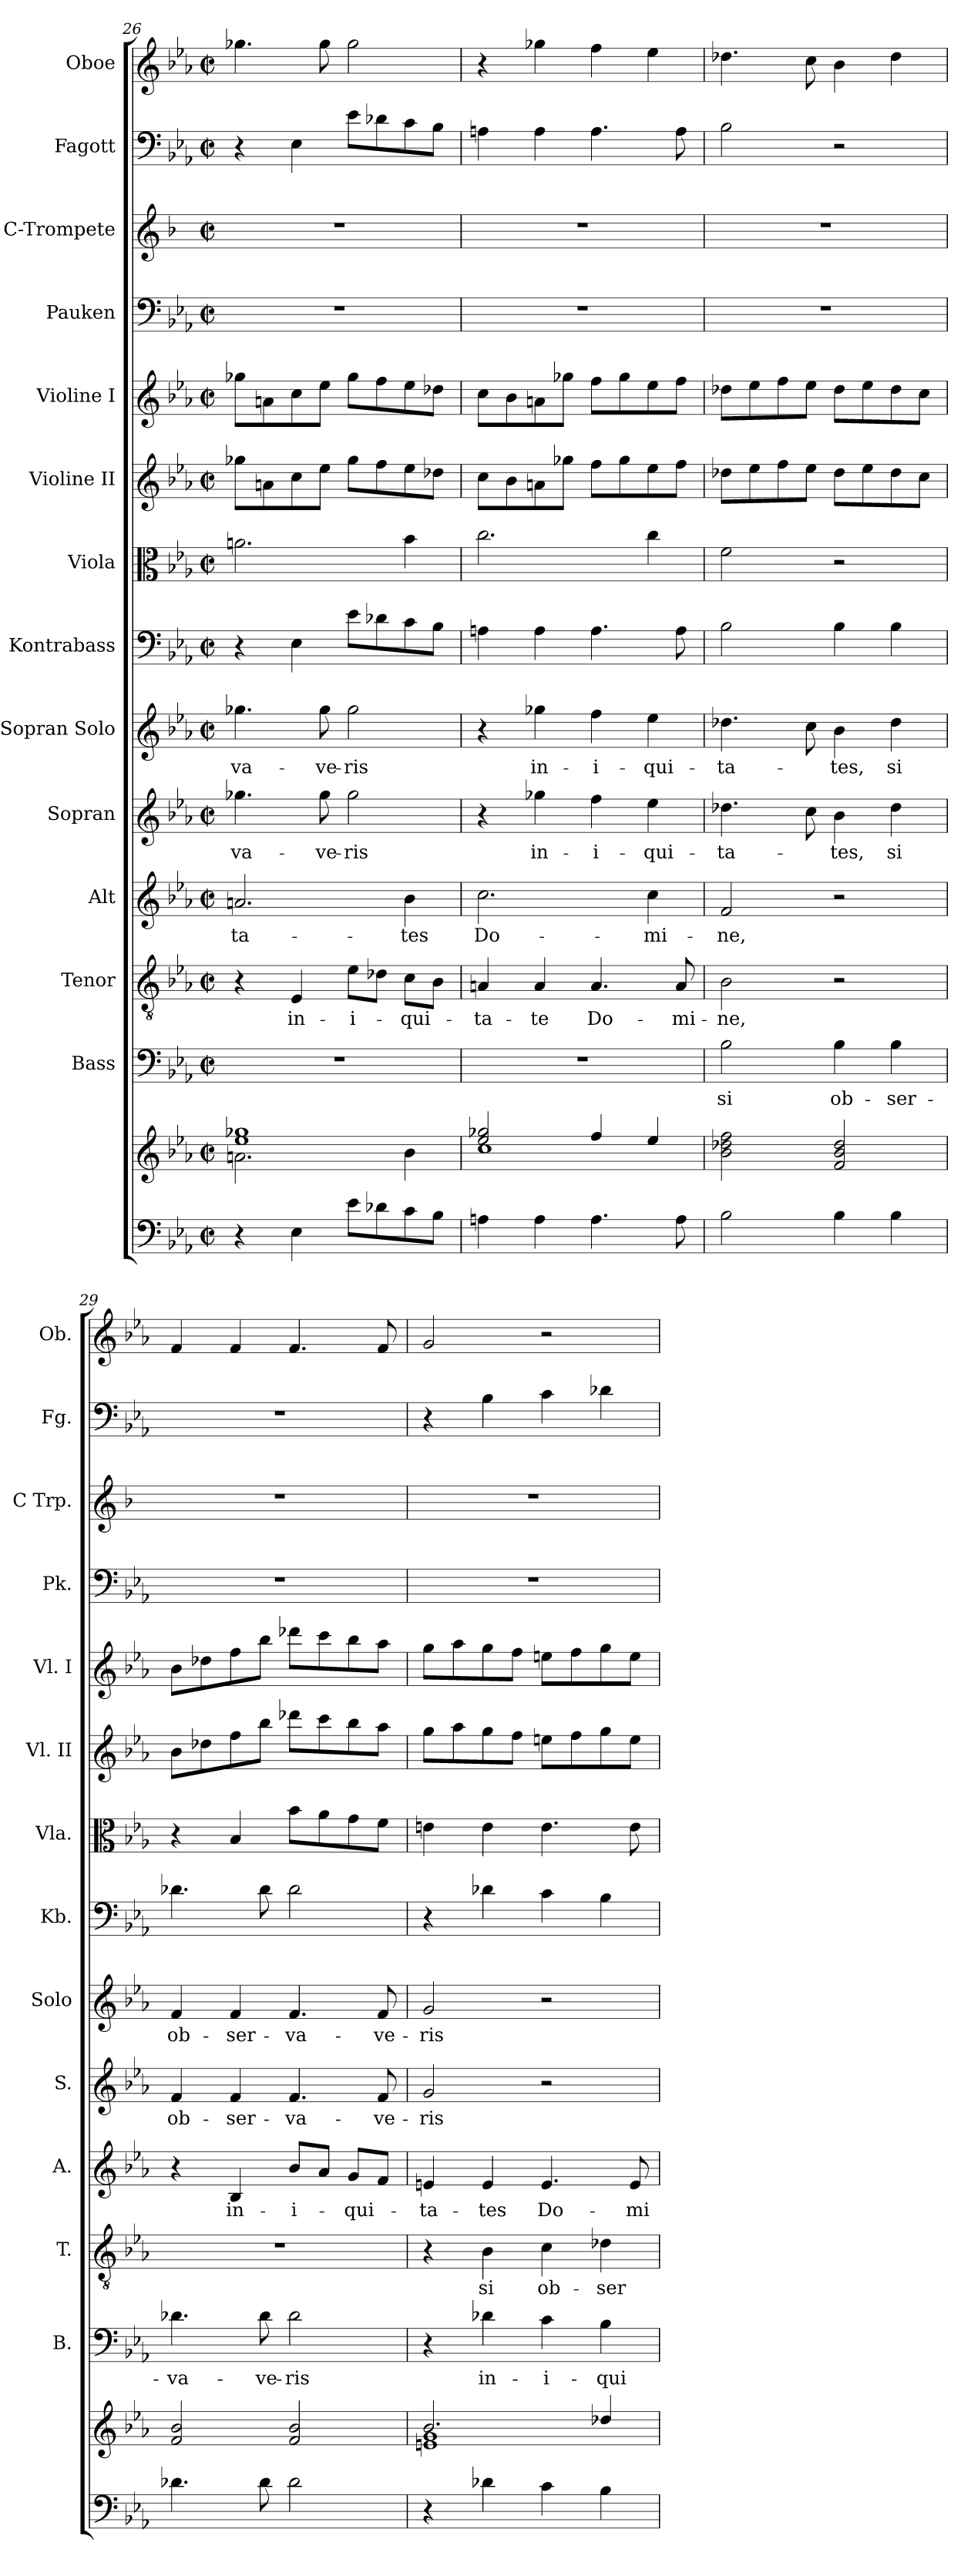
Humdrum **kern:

**kern	**kern	**kern	**text	**kern	**text	**kern	**text	**kern	**text	**kern	**text	**kern	**kern	**kern	**kern	**kern	**kern	**kern	**kern
*part14	*part14	*part13	*part13	*part12	*part12	*part11	*part11	*part10	*part10	*part9	*part9	*part8	*part7	*part6	*part5	*part4	*part3	*part2	*part1
*staff15	*staff14	*staff13	*staff13	*staff12	*staff12	*staff11	*staff11	*staff10	*staff10	*staff9	*staff9	*staff8	*staff7	*staff6	*staff5	*staff4	*staff3	*staff2	*staff1
*	*	*I"Bass	*	*I"Tenor	*	*I"Alt	*	*I"Sopran	*	*I"Sopran Solo	*	*I"Kontrabass	*I"Viola	*I"Violine II	*I"Violine I	*I"Pauken	*I"C-Trompete	*I"Fagott	*I"Oboe
*	*	*I'B.	*	*I'T.	*	*I'A.	*	*I'S.	*	*I'Solo	*	*I'Kb.	*I'Vla.	*I'Vl. II	*I'Vl. I	*I'Pk.	*I'C Trp.	*I'Fg.	*I'Ob.
!!LO:PB:g=z
*clefF4	*clefG2	*clefF4	*	*clefGv2	*	*clefG2	*	*clefG2	*	*clefG2	*	*clefF4	*clefC3	*clefG2	*clefG2	*clefF4	*clefG2	*clefF4	*clefG2
*	*	*	*	*	*	*	*	*	*	*	*	*ITrd7c12	*	*	*	*	*ITrd1c2	*	*
*k[b-e-a-]	*k[b-e-a-]	*k[b-e-a-]	*	*k[b-e-a-]	*	*k[b-e-a-]	*	*k[b-e-a-]	*	*k[b-e-a-]	*	*k[b-e-a-]	*k[b-e-a-]	*k[b-e-a-]	*k[b-e-a-]	*k[b-e-a-]	*k[b-e-a-]	*k[b-e-a-]	*k[b-e-a-]
*E-:	*E-:	*E-:	*	*E-:	*	*E-:	*	*E-:	*	*E-:	*	*E-:	*E-:	*E-:	*E-:	*E-:	*E-:	*E-:	*E-:
*M2/2	*M2/2	*M2/2	*	*M2/2	*	*M2/2	*	*M2/2	*	*M2/2	*	*M2/2	*M2/2	*M2/2	*M2/2	*M2/2	*M2/2	*M2/2	*M2/2
*met(c|)	*met(c|)	*met(c|)	*	*met(c|)	*	*met(c|)	*	*met(c|)	*	*met(c|)	*	*met(c|)	*met(c|)	*met(c|)	*met(c|)	*met(c|)	*met(c|)	*met(c|)	*met(c|)
=26	=26	=26	=26	=26	=26	=26	=26	=26	=26	=26	=26	=26	=26	=26	=26	=26	=26	=26	=26
*	*^	*	*	*	*	*	*	*	*	*	*	*	*	*	*	*	*	*	*
!	!	!	!	!	!	!	!	!LO:LY:b	!	!LO:LY:b	!	!LO:LY:b	!	!	!	!	!	!	!	!
4r	1ee- 1gg-X	2.an\	1r	.	4r	.	2.an/	-ta-	4.gg-X\	-va-	4.gg-X\	-va-	4r	2.an\	8gg-X\L	8gg-X\L	1r	1r	4r	4.gg-X\
.	.	.	.	.	.	.	.	.	.	.	.	.	.	.	8an\	8an\	.	.	.	.
!	!	!	!	!	!	!LO:LY:b	!	!	!	!	!	!	!	!	!	!	!	!	!	!
4E-\	.	.	.	.	4E-/	in-	.	.	.	.	.	.	4EE-\	.	8cc\	8cc\	.	.	4E-\	.
!	!	!	!	!	!	!	!	!	!	!LO:LY:b	!	!LO:LY:b	!	!	!	!	!	!	!	!
.	.	.	.	.	.	.	.	.	8gg-\	-ve-	8gg-\	-ve-	.	.	8ee-\J	8ee-\J	.	.	.	8gg-\
!	!	!	!	!	!	!LO:LY:b	!	!	!	!LO:LY:b	!	!LO:LY:b	!	!	!	!	!	!	!	!
8e-\L	.	.	.	.	8e-\L	-i-	.	.	2gg-\	-ris	2gg-\	-ris	8E-\L	.	8gg-\L	8gg-\L	.	.	8e-\L	2gg-\
8d-X\	.	.	.	.	8d-X\J	.	.	.	.	.	.	.	8D-X\	.	8ff\	8ff\	.	.	8d-X\	.
!	!	!	!	!	!	!LO:LY:b	!	!LO:LY:b	!	!	!	!	!	!	!	!	!	!	!	!
8c\	.	4b-\	.	.	8c\L	-qui-	4b-\	-tes	.	.	.	.	8C\	4b-\	8ee-\	8ee-\	.	.	8c\	.
8B-\J	.	.	.	.	8B-\J	.	.	.	.	.	.	.	8BB-\J	.	8dd-X\J	8dd-X\J	.	.	8B-\J	.
=27	=27	=27	=27	=27	=27	=27	=27	=27	=27	=27	=27	=27	=27	=27	=27	=27	=27	=27	=27	=27
!	!	!	!	!	!	!LO:LY:b	!	!LO:LY:b	!	!	!	!	!	!	!	!	!	!	!	!
4An\	2ee-/ 2gg-X/	1cc	1r	.	4An/	-ta-	2.cc\	Do-	4r	.	4r	.	4AAn\	2.cc\	8cc\L	8cc\L	1r	1r	4An\	4r
.	.	.	.	.	.	.	.	.	.	.	.	.	.	.	8b-\	8b-\	.	.	.	.
!	!	!	!	!	!	!LO:LY:b	!	!	!	!LO:LY:b	!	!LO:LY:b	!	!	!	!	!	!	!	!
4A\	.	.	.	.	4A/	-te	.	.	4gg-X\	in-	4gg-X\	in-	4AA\	.	8an\	8an\	.	.	4A\	4gg-X\
.	.	.	.	.	.	.	.	.	.	.	.	.	.	.	8gg-X\J	8gg-X\J	.	.	.	.
!	!	!	!	!	!	!LO:LY:b	!	!	!	!LO:LY:b	!	!LO:LY:b	!	!	!	!	!	!	!	!
4.A\	4ff/	.	.	.	4.A/	Do-	.	.	4ff\	-i-	4ff\	-i-	4.AA\	.	8ff\L	8ff\L	.	.	4.A\	4ff\
.	.	.	.	.	.	.	.	.	.	.	.	.	.	.	8gg-\	8gg-\	.	.	.	.
!	!	!	!	!	!	!	!	!LO:LY:b	!	!LO:LY:b	!	!LO:LY:b	!	!	!	!	!	!	!	!
.	4ee-/	.	.	.	.	.	4cc\	-mi-	4ee-\	-qui-	4ee-\	-qui-	.	4cc\	8ee-\	8ee-\	.	.	.	4ee-\
!	!	!	!	!	!	!LO:LY:b	!	!	!	!	!	!	!	!	!	!	!	!	!	!
8A\	.	.	.	.	8A/	-mi-	.	.	.	.	.	.	8AA\	.	8ff\J	8ff\J	.	.	8A\	.
*	*v	*v	*	*	*	*	*	*	*	*	*	*	*	*	*	*	*	*	*	*
=28	=28	=28	=28	=28	=28	=28	=28	=28	=28	=28	=28	=28	=28	=28	=28	=28	=28	=28	=28
!	!	!	!LO:LY:b	!	!LO:LY:b	!	!LO:LY:b	!	!LO:LY:b	!	!LO:LY:b	!	!	!	!	!	!	!	!
2B-\	2b-\ 2dd-X\ 2ff\	2B-\	si	2B-\	-ne,	2f/	-ne,	4.dd-X\	-ta-	4.dd-X\	-ta-	2BB-\	2f\	8dd-X\L	8dd-X\L	1r	1r	2B-\	4.dd-X\
.	.	.	.	.	.	.	.	.	.	.	.	.	.	8ee-\	8ee-\	.	.	.	.
.	.	.	.	.	.	.	.	.	.	.	.	.	.	8ff\	8ff\	.	.	.	.
.	.	.	.	.	.	.	.	8cc\	.	8cc\	.	.	.	8ee-\J	8ee-\J	.	.	.	8cc\
!	!	!	!LO:LY:b	!	!	!	!	!	!LO:LY:b	!	!LO:LY:b	!	!	!	!	!	!	!	!
4B-\	2f/ 2b-/ 2dd-/	4B-\	ob-	2r	.	2r	.	4b-\	-tes,	4b-\	-tes,	4BB-\	2r	8dd-\L	8dd-\L	.	.	2r	4b-\
.	.	.	.	.	.	.	.	.	.	.	.	.	.	8ee-\	8ee-\	.	.	.	.
!	!	!	!LO:LY:b	!	!	!	!	!	!LO:LY:b	!	!LO:LY:b	!	!	!	!	!	!	!	!
4B-\	.	4B-\	-ser-	.	.	.	.	4dd-\	si	4dd-\	si	4BB-\	.	8dd-\	8dd-\	.	.	.	4dd-\
.	.	.	.	.	.	.	.	.	.	.	.	.	.	8cc\J	8cc\J	.	.	.	.
=29	=29	=29	=29	=29	=29	=29	=29	=29	=29	=29	=29	=29	=29	=29	=29	=29	=29	=29	=29
!	!	!	!LO:LY:b	!	!	!	!	!	!LO:LY:b	!	!LO:LY:b	!	!	!	!	!	!	!	!
4.d-X\	2f/ 2b-/	4.d-X\	-va-	1r	.	4r	.	4f/	ob-	4f/	ob-	4.D-X\	4r	8b-\L	8b-\L	1r	1r	1r	4f/
.	.	.	.	.	.	.	.	.	.	.	.	.	.	8dd-X\	8dd-X\	.	.	.	.
!	!	!	!	!	!	!	!LO:LY:b	!	!LO:LY:b	!	!LO:LY:b	!	!	!	!	!	!	!	!
.	.	.	.	.	.	4B-/	in-	4f/	-ser-	4f/	-ser-	.	4B-/	8ff\	8ff\	.	.	.	4f/
!	!	!	!LO:LY:b	!	!	!	!	!	!	!	!	!	!	!	!	!	!	!	!
8d-\	.	8d-\	-ve-	.	.	.	.	.	.	.	.	8D-\	.	8bb-\J	8bb-\J	.	.	.	.
!	!	!	!LO:LY:b	!	!	!	!LO:LY:b	!	!LO:LY:b	!	!LO:LY:b	!	!	!	!	!	!	!	!
2d-\	2f/ 2b-/	2d-\	-ris	.	.	8b-/L	-i-	4.f/	-va-	4.f/	-va-	2D-\	8b-\L	8ddd-X\L	8ddd-X\L	.	.	.	4.f/
.	.	.	.	.	.	8a-/J	.	.	.	.	.	.	8a-\	8ccc\	8ccc\	.	.	.	.
!	!	!	!	!	!	!	!LO:LY:b	!	!	!	!	!	!	!	!	!	!	!	!
.	.	.	.	.	.	8g/L	-qui-	.	.	.	.	.	8g\	8bb-\	8bb-\	.	.	.	.
!	!	!	!	!	!	!	!	!	!LO:LY:b	!	!LO:LY:b	!	!	!	!	!	!	!	!
.	.	.	.	.	.	8f/J	.	8f/	-ve-	8f/	-ve-	.	8f\J	8aa-\J	8aa-\J	.	.	.	8f/
=30	=30	=30	=30	=30	=30	=30	=30	=30	=30	=30	=30	=30	=30	=30	=30	=30	=30	=30	=30
*	*^	*	*	*	*	*	*	*	*	*	*	*	*	*	*	*	*	*	*
!	!	!	!	!	!	!	!	!LO:LY:b	!	!LO:LY:b	!	!LO:LY:b	!	!	!	!	!	!	!	!
4r	2.b-/	1en 1g	4r	.	4r	.	4en/	-ta-	2g/	-ris	2g/	-ris	4r	4en\	8gg\L	8gg\L	1r	1r	4r	2g/
.	.	.	.	.	.	.	.	.	.	.	.	.	.	.	8aa-\	8aa-\	.	.	.	.
!	!	!	!	!LO:LY:b	!	!LO:LY:b	!	!LO:LY:b	!	!	!	!	!	!	!	!	!	!	!	!
4d-X\	.	.	4d-X\	in-	4B-\	si	4e/	-tes	.	.	.	.	4D-X\	4e\	8gg\	8gg\	.	.	4B-\	.
.	.	.	.	.	.	.	.	.	.	.	.	.	.	.	8ff\J	8ff\J	.	.	.	.
!	!	!	!	!LO:LY:b	!	!LO:LY:b	!	!LO:LY:b	!	!	!	!	!	!	!	!	!	!	!	!
4c\	.	.	4c\	-i-	4c\	ob-	4.e/	Do-	2r	.	2r	.	4C\	4.e\	8een\L	8een\L	.	.	4c\	2r
.	.	.	.	.	.	.	.	.	.	.	.	.	.	.	8ff\	8ff\	.	.	.	.
!	!	!	!	!LO:LY:b	!	!LO:LY:b	!	!	!	!	!	!	!	!	!	!	!	!	!	!
4B-\	4dd-X/	.	4B-\	-qui-	4d-X\	-ser-	.	.	.	.	.	.	4BB-\	.	8gg\	8gg\	.	.	4d-X\	.
!	!	!	!	!	!	!	!	!LO:LY:b	!	!	!	!	!	!	!	!	!	!	!	!
.	.	.	.	.	.	.	8e/	-mi-	.	.	.	.	.	8e\	8ee\J	8ee\J	.	.	.	.
*	*v	*v	*	*	*	*	*	*	*	*	*	*	*	*	*	*	*	*	*	*
=	=	=	=	=	=	=	=	=	=	=	=	=	=	=	=	=	=	=	=
*-	*-	*-	*-	*-	*-	*-	*-	*-	*-	*-	*-	*-	*-	*-	*-	*-	*-	*-	*-
